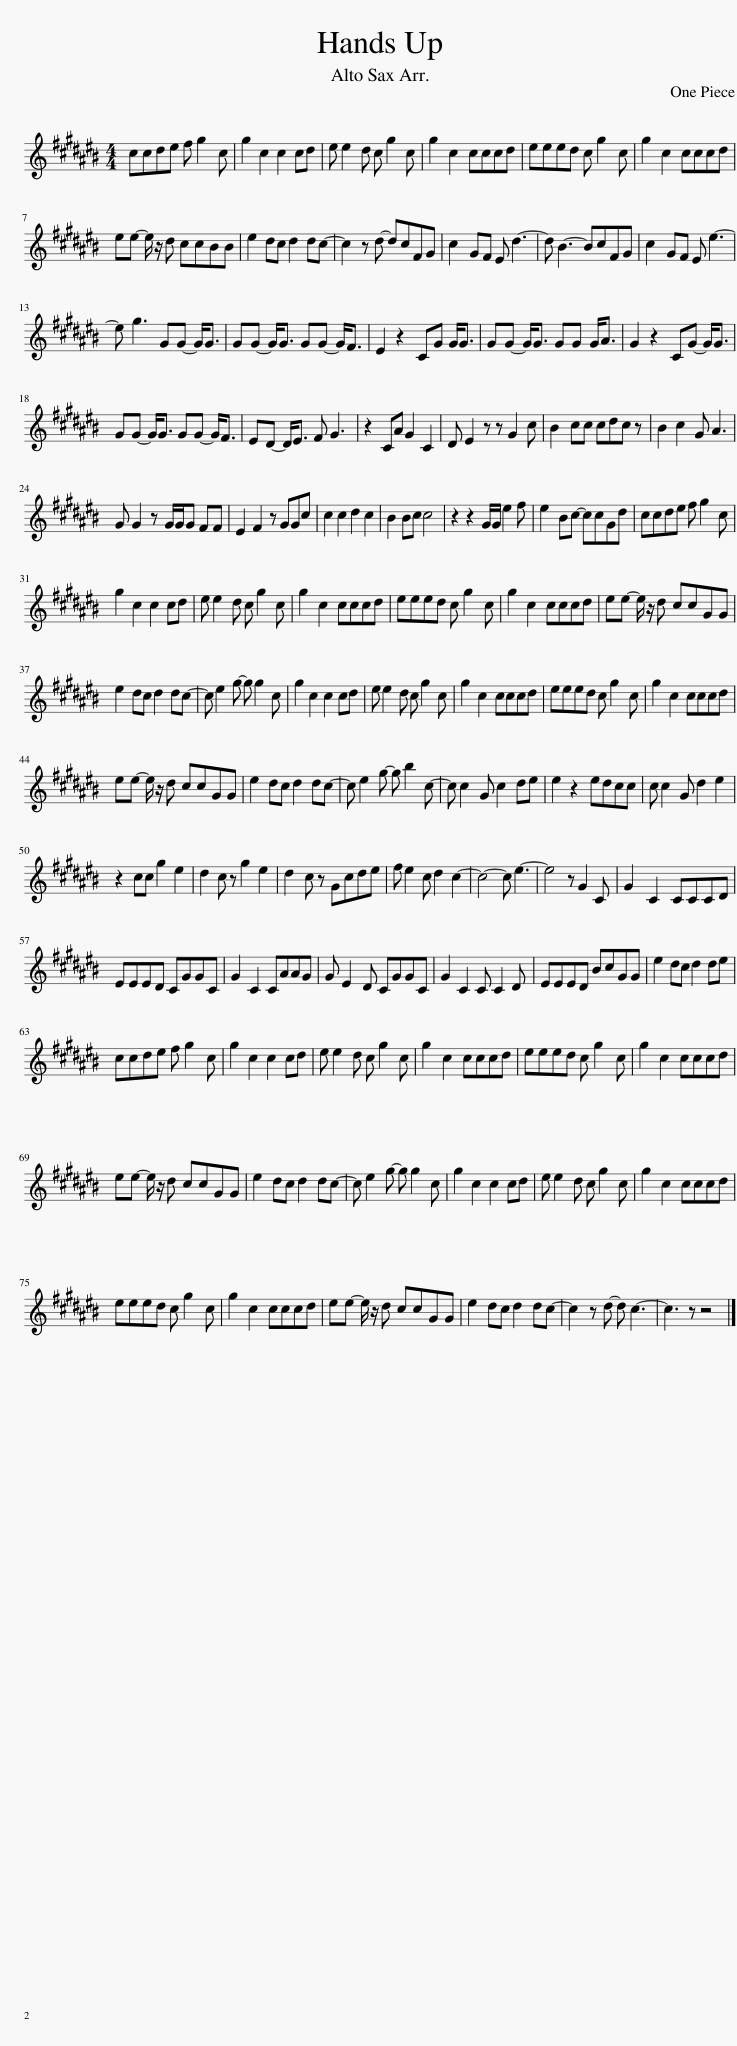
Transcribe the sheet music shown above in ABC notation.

X:1
L:1/8
M:4/4
I:linebreak $
K:none
V:1 treble transpose=-9
V:1
[K:C#] ccde f g2 c | g2 c2 c2 cd | e e2 d c g2 c | g2 c2 cccd | eeed c g2 c | %5
 g2 c2 cccd |$ ee- e/ z/ d ccBB | e2 dc d2 dc- | c2 z d- dcFG | c2 GF E d3- | %10
 d B3- BcFG | c2 GF E e3- |$ e g3 GG- G<G | GG- G<G GG- G<F | E2 z2 CG G<G | %15
 GG- G<G GG G<A | G2 z2 CG- G<G |$ GG- G<G GG- G<F | ED- D<E F G3 | z2 CA G2 C2 | %20
 D E2 z z G2 c | B2 cc cdc z | B2 c2 G A3 |$ G G2 z G/G/G FF | E2 F2 z GGc | %25
 c2 c2 d2 c2 | B2 Bc c4 | z2 z2 G/G/ e2 f | e2 Bc- ccGd | ccde f g2 c |$ %30
 g2 c2 c2 cd | e e2 d c g2 c | g2 c2 cccd | eeed c g2 c | g2 c2 cccd | %35
 ee- e/ z/ d ccGG |$ e2 dc d2 dc- | c e2 g- g g2 c | g2 c2 c2 cd | e e2 d c g2 c | %40
 g2 c2 cccd | eeed c g2 c | g2 c2 cccd |$ ee- e/ z/ d ccGG | e2 dc d2 dc- | %45
 c e2 g- g b2 c- | c c2 G c2 de | e2 z2 edcc | c c2 G d2 e2 |$ z2 cc g2 e2 | %50
 d2 c z g2 e2 | d2 c z Gcde | f e2 c d2 c2- | c4- c e3- | e4 z G2 C | %55
 G2 C2 CCCD |$ EEED CGGC | G2 C2 CAAG | G E2 D CGGC | G2 C2 C C2 D | %60
 EEED BcGG | e2 dc d2 de |$ ccde f g2 c | g2 c2 c2 cd | e e2 d c g2 c | %65
 g2 c2 cccd | eeed c g2 c | g2 c2 cccd |$ ee- e/ z/ d ccGG | e2 dc d2 dc- | %70
 c e2 g- g g2 c | g2 c2 c2 cd | e e2 d c g2 c | g2 c2 cccd |$ eeed c g2 c | %75
 g2 c2 cccd | ee- e/ z/ d ccGG | e2 dc d2 dc- | c2 z d- d c3- | c3 z z4 |] %80
